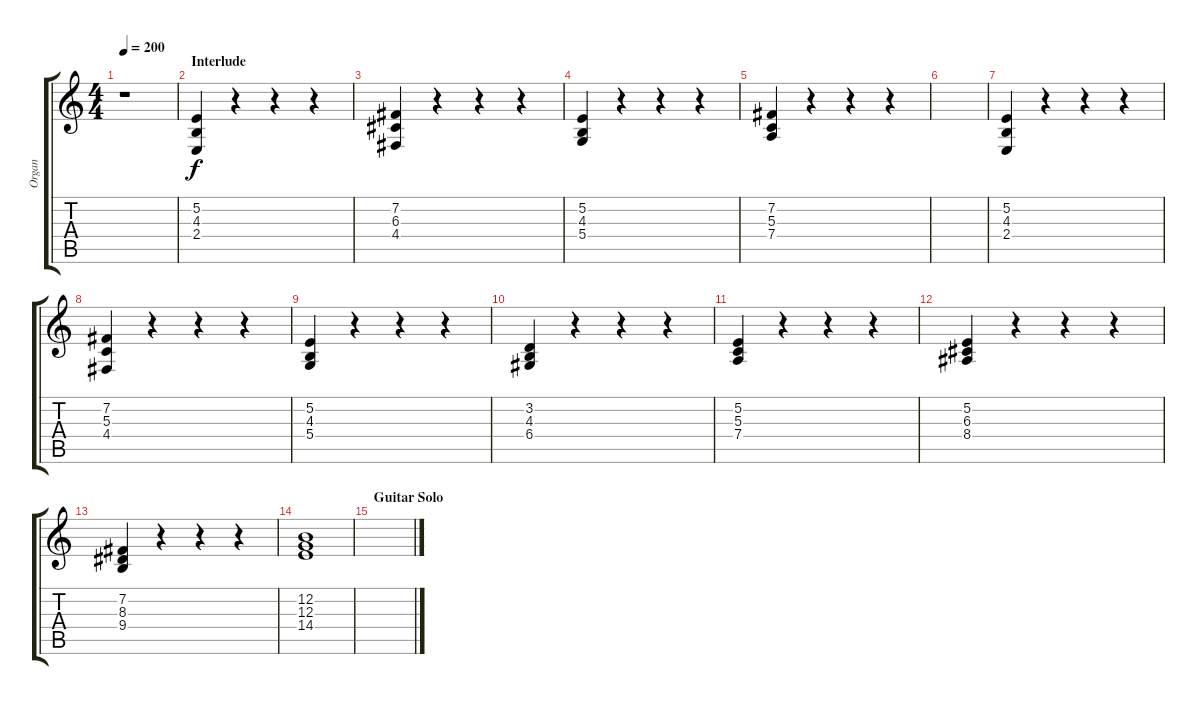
\track ("Organ" "Organ") {instrument rockorgan}
\staff {score tabs}
\tuning (E4 B3 G3 D3 A2 E2) {hide}
\ts (4 4)
\tempo 200
\clef g2
\ks c
r.1{dy f} |
\section ("" "Interlude")
(5.2 4.3 2.4).4 r.4 r.4 r.4 |
(7.2 6.3 4.4).4 r.4 r.4 r.4 |
(5.2 4.3 5.4).4 r.4 r.4 r.4 |
(7.2 5.3 7.4).4 r.4 r.4 r.4 |
|
(5.2 4.3 2.4).4 r.4 r.4 r.4 |
(7.2 5.3 4.4).4 r.4 r.4 r.4 |
(5.2 4.3 5.4).4 r.4 r.4 r.4 |
(3.2 4.3 6.4).4 r.4 r.4 r.4 |
(5.2 5.3 7.4).4 r.4 r.4 r.4 |
(5.2 6.3 8.4).4 r.4 r.4 r.4 |
(7.2 8.3 9.4).4 r.4 r.4 r.4 |
(12.2 12.3 14.4).1 |
\section ("" "Guitar Solo")
